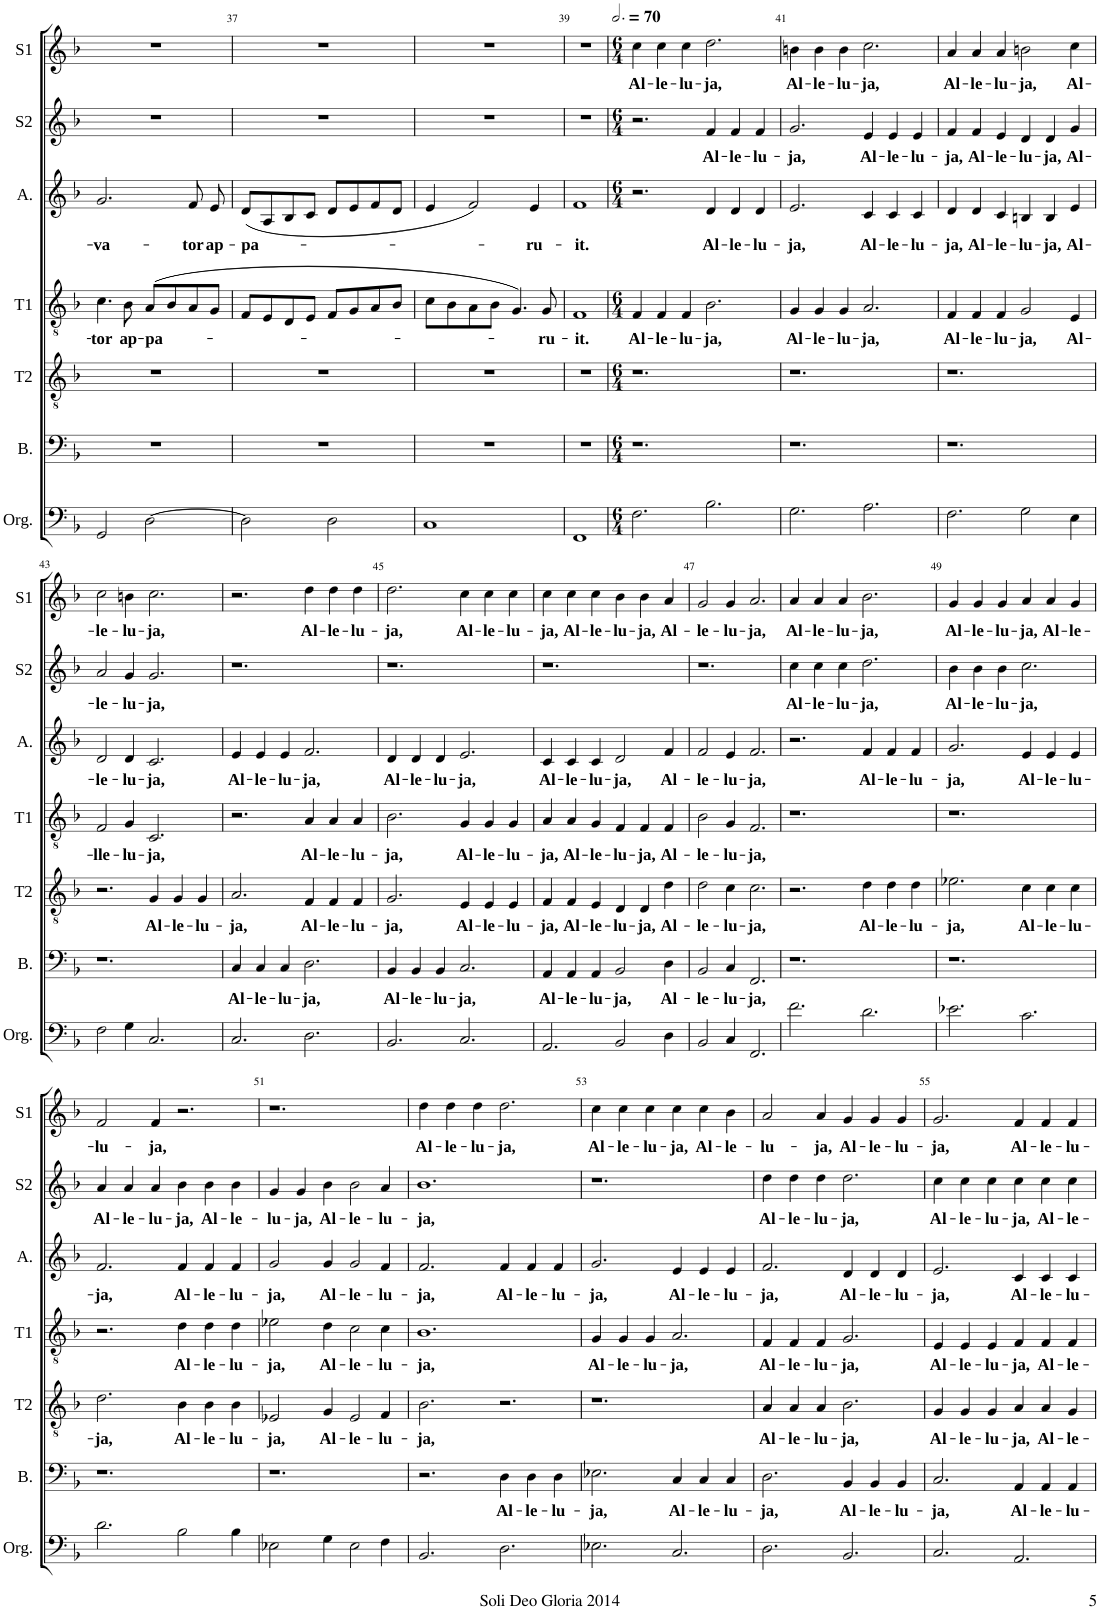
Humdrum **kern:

**kern	**kern	**text	**kern	**text	**kern	**text	**kern	**text	**kern	**text	**kern	**text
*part7	*part6	*part6	*part5	*part5	*part4	*part4	*part3	*part3	*part2	*part2	*part1	*part1
*staff7	*staff6	*staff6	*staff5	*staff5	*staff4	*staff4	*staff3	*staff3	*staff2	*staff2	*staff1	*staff1
*I"Organ	*I"Bass	*	*I"Tenor II	*	*I"Tenor I	*	*I"Alto	*	*I"Soprano II	*	*I"Soprano I	*
*I'Org.	*I'B.	*	*I'T2	*	*I'T1	*	*I'A.	*	*I'S2	*	*I'S1	*
!!LO:PB:g=z
*clefF4	*clefF4	*	*clefGv2	*	*clefGv2	*	*clefG2	*	*clefG2	*	*clefG2	*
*k[b-]	*k[b-]	*	*k[b-]	*	*k[b-]	*	*k[b-]	*	*k[b-]	*	*k[b-]	*
*M4/4	*M4/4	*	*M4/4	*	*M4/4	*	*M4/4	*	*M4/4	*	*M4/4	*
*met(c|)	*met(c|)	*	*met(c|)	*	*met(c|)	*	*met(c|)	*	*met(c|)	*	*met(c|)	*
=36	=36	=36	=36	=36	=36	=36	=36	=36	=36	=36	=36	=36
!	!	!	!	!	!	!LO:LY:b	!	!LO:LY:b	!	!	!	!
2GG/	1r	.	1r	.	4.c\	-tor	2.g/	-va-	1r	.	1r	.
!	!	!	!	!	!	!LO:LY:b	!	!	!	!	!	!
.	.	.	.	.	8B-\	ap-	.	.	.	.	.	.
!	!	!	!	!	!	!LO:LY:b	!	!	!	!	!	!
[2D\	.	.	.	.	(8A/L	-pa-	.	.	.	.	.	.
.	.	.	.	.	8B-/	.	.	.	.	.	.	.
!	!	!	!	!	!	!	!	!LO:LY:b	!	!	!	!
.	.	.	.	.	8A/	.	8f/	-tor	.	.	.	.
!	!	!	!	!	!	!	!	!LO:LY:b	!	!	!	!
.	.	.	.	.	8G/J	.	8e/	ap-	.	.	.	.
=37	=37	=37	=37	=37	=37	=37	=37	=37	=37	=37	=37	=37
!	!	!	!	!	!	!	!	!LO:LY:b	!	!	!	!
2D\]	1r	.	1r	.	8F/L	.	(8d/L	-pa-	1r	.	1r	.
.	.	.	.	.	8E/	.	8A/	.	.	.	.	.
.	.	.	.	.	8D/	.	8B-/	.	.	.	.	.
.	.	.	.	.	8E/J	.	8c/J	.	.	.	.	.
2D\	.	.	.	.	8F/L	.	8d/L	.	.	.	.	.
.	.	.	.	.	8G/	.	8e/	.	.	.	.	.
.	.	.	.	.	8A/	.	8f/	.	.	.	.	.
.	.	.	.	.	8B-/J	.	8d/J	.	.	.	.	.
=38	=38	=38	=38	=38	=38	=38	=38	=38	=38	=38	=38	=38
1C	1r	.	1r	.	8c\L	.	4e/	.	1r	.	1r	.
.	.	.	.	.	8B-\	.	.	.	.	.	.	.
.	.	.	.	.	8A\	.	2f/)	.	.	.	.	.
.	.	.	.	.	8B-\J	.	.	.	.	.	.	.
.	.	.	.	.	4.G/)	.	.	.	.	.	.	.
!	!	!	!	!	!	!	!	!LO:LY:b	!	!	!	!
.	.	.	.	.	.	.	4e/	-ru-	.	.	.	.
!	!	!	!	!	!	!LO:LY:b	!	!	!	!	!	!
.	.	.	.	.	8G/	-ru-	.	.	.	.	.	.
=39	=39	=39	=39	=39	=39	=39	=39	=39	=39	=39	=39	=39
!	!	!	!	!	!	!LO:LY:b	!	!LO:LY:b	!	!	!	!
1FF	1r	.	1r	.	1F	-it.	1f	-it.	1r	.	1r	.
=40	=40	=40	=40	=40	=40	=40	=40	=40	=40	=40	=40	=40
*M6/4	*M6/4	*	*M6/4	*	*M6/4	*	*M6/4	*	*M6/4	*	*M6/4	*
*	*	*	*	*	*	*	*	*	*	*	*MM210	*
!	!	!	!	!	!	!LO:LY:b	!	!	!	!	!	!LO:LY:b
2.F\	1.r	.	1.r	.	4F/	Al-	2.r	.	2.r	.	4cc\	Al-
!	!	!	!	!	!	!LO:LY:b	!	!	!	!	!	!LO:LY:b
.	.	.	.	.	4F/	-le-	.	.	.	.	4cc\	-le-
!	!	!	!	!	!	!LO:LY:b	!	!	!	!	!	!LO:LY:b
.	.	.	.	.	4F/	-lu-	.	.	.	.	4cc\	-lu-
!	!	!	!	!	!	!LO:LY:b	!	!LO:LY:b	!	!LO:LY:b	!	!LO:LY:b
2.B-\	.	.	.	.	2.B-\	-ja,	4d/	Al-	4f/	Al-	2.dd\	-ja,
!	!	!	!	!	!	!	!	!LO:LY:b	!	!LO:LY:b	!	!
.	.	.	.	.	.	.	4d/	-le-	4f/	-le-	.	.
!	!	!	!	!	!	!	!	!LO:LY:b	!	!LO:LY:b	!	!
.	.	.	.	.	.	.	4d/	-lu-	4f/	-lu-	.	.
=41	=41	=41	=41	=41	=41	=41	=41	=41	=41	=41	=41	=41
!	!	!	!	!	!	!LO:LY:b	!	!LO:LY:b	!	!LO:LY:b	!	!LO:LY:b
2.G\	1.r	.	1.r	.	4G/	Al-	2.e/	-ja,	2.g/	-ja,	4bn\	Al-
!	!	!	!	!	!	!LO:LY:b	!	!	!	!	!	!LO:LY:b
.	.	.	.	.	4G/	-le-	.	.	.	.	4b\	-le-
!	!	!	!	!	!	!LO:LY:b	!	!	!	!	!	!LO:LY:b
.	.	.	.	.	4G/	-lu-	.	.	.	.	4b\	-lu-
!	!	!	!	!	!	!LO:LY:b	!	!LO:LY:b	!	!LO:LY:b	!	!LO:LY:b
2.A\	.	.	.	.	2.A/	-ja,	4c/	Al-	4e/	Al-	2.cc\	-ja,
!	!	!	!	!	!	!	!	!LO:LY:b	!	!LO:LY:b	!	!
.	.	.	.	.	.	.	4c/	-le-	4e/	-le-	.	.
!	!	!	!	!	!	!	!	!LO:LY:b	!	!LO:LY:b	!	!
.	.	.	.	.	.	.	4c/	-lu-	4e/	-lu-	.	.
=42	=42	=42	=42	=42	=42	=42	=42	=42	=42	=42	=42	=42
!	!	!	!	!	!	!LO:LY:b	!	!LO:LY:b	!	!LO:LY:b	!	!LO:LY:b
2.F\	1.r	.	1.r	.	4F/	Al-	4d/	-ja,	4f/	-ja,	4a/	Al-
!	!	!	!	!	!	!LO:LY:b	!	!LO:LY:b	!	!LO:LY:b	!	!LO:LY:b
.	.	.	.	.	4F/	-le-	4d/	Al-	4f/	Al-	4a/	-le-
!	!	!	!	!	!	!LO:LY:b	!	!LO:LY:b	!	!LO:LY:b	!	!LO:LY:b
.	.	.	.	.	4F/	-lu-	4c/	-le-	4e/	-le-	4a/	-lu-
!	!	!	!	!	!	!LO:LY:b	!	!LO:LY:b	!	!LO:LY:b	!	!LO:LY:b
2G\	.	.	.	.	2G/	-ja,	4Bn/	-lu-	4d/	-lu-	2bn\	-ja,
!	!	!	!	!	!	!	!	!LO:LY:b	!	!LO:LY:b	!	!
.	.	.	.	.	.	.	4B/	-ja,	4d/	-ja,	.	.
!	!	!	!	!	!	!LO:LY:b	!	!LO:LY:b	!	!LO:LY:b	!	!LO:LY:b
4E\	.	.	.	.	4E/	Al-	4e/	Al-	4g/	Al-	4cc\	Al-
!!LO:LB:g=z
=43	=43	=43	=43	=43	=43	=43	=43	=43	=43	=43	=43	=43
!	!	!	!	!	!	!LO:LY:b	!	!LO:LY:b	!	!LO:LY:b	!	!LO:LY:b
2F\	1.r	.	2.r	.	2F/	-lle-	2d/	-le-	2a/	-le-	2cc\	-le-
!	!	!	!	!	!	!LO:LY:b	!	!LO:LY:b	!	!LO:LY:b	!	!LO:LY:b
4G\	.	.	.	.	4G/	-lu-	4d/	-lu-	4g/	-lu-	4bn\	-lu-
!	!	!	!	!LO:LY:b	!	!LO:LY:b	!	!LO:LY:b	!	!LO:LY:b	!	!LO:LY:b
2.C/	.	.	4G/	Al-	2.C/	-ja,	2.c/	-ja,	2.g/	-ja,	2.cc\	-ja,
!	!	!	!	!LO:LY:b	!	!	!	!	!	!	!	!
.	.	.	4G/	-le-	.	.	.	.	.	.	.	.
!	!	!	!	!LO:LY:b	!	!	!	!	!	!	!	!
.	.	.	4G/	-lu-	.	.	.	.	.	.	.	.
=44	=44	=44	=44	=44	=44	=44	=44	=44	=44	=44	=44	=44
!	!	!LO:LY:b	!	!LO:LY:b	!	!	!	!LO:LY:b	!	!	!	!
2.C/	4C/	Al-	2.A/	-ja,	2.r	.	4e/	Al-	1.r	.	2.r	.
!	!	!LO:LY:b	!	!	!	!	!	!LO:LY:b	!	!	!	!
.	4C/	-le-	.	.	.	.	4e/	-le-	.	.	.	.
!	!	!LO:LY:b	!	!	!	!	!	!LO:LY:b	!	!	!	!
.	4C/	-lu-	.	.	.	.	4e/	-lu-	.	.	.	.
!	!	!LO:LY:b	!	!LO:LY:b	!	!LO:LY:b	!	!LO:LY:b	!	!	!	!LO:LY:b
2.D\	2.D\	-ja,	4F/	Al-	4A/	Al-	2.f/	-ja,	.	.	4dd\	Al-
!	!	!	!	!LO:LY:b	!	!LO:LY:b	!	!	!	!	!	!LO:LY:b
.	.	.	4F/	-le-	4A/	-le-	.	.	.	.	4dd\	-le-
!	!	!	!	!LO:LY:b	!	!LO:LY:b	!	!	!	!	!	!LO:LY:b
.	.	.	4F/	-lu-	4A/	-lu-	.	.	.	.	4dd\	-lu-
=45	=45	=45	=45	=45	=45	=45	=45	=45	=45	=45	=45	=45
!	!	!LO:LY:b	!	!LO:LY:b	!	!LO:LY:b	!	!LO:LY:b	!	!	!	!LO:LY:b
2.BB-/	4BB-/	Al-	2.G/	-ja,	2.B-\	-ja,	4d/	Al-	1.r	.	2.dd\	-ja,
!	!	!LO:LY:b	!	!	!	!	!	!LO:LY:b	!	!	!	!
.	4BB-/	-le-	.	.	.	.	4d/	-le-	.	.	.	.
!	!	!LO:LY:b	!	!	!	!	!	!LO:LY:b	!	!	!	!
.	4BB-/	-lu-	.	.	.	.	4d/	-lu-	.	.	.	.
!	!	!LO:LY:b	!	!LO:LY:b	!	!LO:LY:b	!	!LO:LY:b	!	!	!	!LO:LY:b
2.C/	2.C/	-ja,	4E/	Al-	4G/	Al-	2.e/	-ja,	.	.	4cc\	Al-
!	!	!	!	!LO:LY:b	!	!LO:LY:b	!	!	!	!	!	!LO:LY:b
.	.	.	4E/	-le-	4G/	-le-	.	.	.	.	4cc\	-le-
!	!	!	!	!LO:LY:b	!	!LO:LY:b	!	!	!	!	!	!LO:LY:b
.	.	.	4E/	-lu-	4G/	-lu-	.	.	.	.	4cc\	-lu-
=46	=46	=46	=46	=46	=46	=46	=46	=46	=46	=46	=46	=46
!	!	!LO:LY:b	!	!LO:LY:b	!	!LO:LY:b	!	!LO:LY:b	!	!	!	!LO:LY:b
2.AA/	4AA/	Al-	4F/	-ja,	4A/	-ja,	4c/	Al-	1.r	.	4cc\	-ja,
!	!	!LO:LY:b	!	!LO:LY:b	!	!LO:LY:b	!	!LO:LY:b	!	!	!	!LO:LY:b
.	4AA/	-le-	4F/	Al-	4A/	Al-	4c/	-le-	.	.	4cc\	Al-
!	!	!LO:LY:b	!	!LO:LY:b	!	!LO:LY:b	!	!LO:LY:b	!	!	!	!LO:LY:b
.	4AA/	-lu-	4E/	-le-	4G/	-le-	4c/	-lu-	.	.	4cc\	-le-
!	!	!LO:LY:b	!	!LO:LY:b	!	!LO:LY:b	!	!LO:LY:b	!	!	!	!LO:LY:b
2BB-/	2BB-/	-ja,	4D/	-lu-	4F/	-lu-	2d/	-ja,	.	.	4b-\	-lu-
!	!	!	!	!LO:LY:b	!	!LO:LY:b	!	!	!	!	!	!LO:LY:b
.	.	.	4D/	-ja,	4F/	-ja,	.	.	.	.	4b-\	-ja,
!	!	!LO:LY:b	!	!LO:LY:b	!	!LO:LY:b	!	!LO:LY:b	!	!	!	!LO:LY:b
4D\	4D\	Al-	4d\	Al-	4F/	Al-	4f/	Al-	.	.	4a/	Al-
=47	=47	=47	=47	=47	=47	=47	=47	=47	=47	=47	=47	=47
!	!	!LO:LY:b	!	!LO:LY:b	!	!LO:LY:b	!	!LO:LY:b	!	!	!	!LO:LY:b
2BB-/	2BB-/	-le-	2d\	-le-	2B-\	-le-	2f/	-le-	1.r	.	2g/	-le-
!	!	!LO:LY:b	!	!LO:LY:b	!	!LO:LY:b	!	!LO:LY:b	!	!	!	!LO:LY:b
4C/	4C/	-lu-	4c\	-lu-	4G/	-lu-	4e/	-lu-	.	.	4g/	-lu-
!	!	!LO:LY:b	!	!LO:LY:b	!	!LO:LY:b	!	!LO:LY:b	!	!	!	!LO:LY:b
2.FF/	2.FF/	-ja,	2.c\	-ja,	2.F/	-ja,	2.f/	-ja,	.	.	2.a/	-ja,
=48	=48	=48	=48	=48	=48	=48	=48	=48	=48	=48	=48	=48
!	!	!	!	!	!	!	!	!	!	!LO:LY:b	!	!LO:LY:b
2.f\	1.r	.	2.r	.	1.r	.	2.r	.	4cc\	Al-	4a/	Al-
!	!	!	!	!	!	!	!	!	!	!LO:LY:b	!	!LO:LY:b
.	.	.	.	.	.	.	.	.	4cc\	-le-	4a/	-le-
!	!	!	!	!	!	!	!	!	!	!LO:LY:b	!	!LO:LY:b
.	.	.	.	.	.	.	.	.	4cc\	-lu-	4a/	-lu-
!	!	!	!	!LO:LY:b	!	!	!	!LO:LY:b	!	!LO:LY:b	!	!LO:LY:b
2.d\	.	.	4d\	Al-	.	.	4f/	Al-	2.dd\	-ja,	2.b-\	-ja,
!	!	!	!	!LO:LY:b	!	!	!	!LO:LY:b	!	!	!	!
.	.	.	4d\	-le-	.	.	4f/	-le-	.	.	.	.
!	!	!	!	!LO:LY:b	!	!	!	!LO:LY:b	!	!	!	!
.	.	.	4d\	-lu-	.	.	4f/	-lu-	.	.	.	.
=49	=49	=49	=49	=49	=49	=49	=49	=49	=49	=49	=49	=49
!	!	!	!	!LO:LY:b	!	!	!	!LO:LY:b	!	!LO:LY:b	!	!LO:LY:b
2.e-X\	1.r	.	2.e-X\	-ja,	1.r	.	2.g/	-ja,	4b-\	Al-	4g/	Al-
!	!	!	!	!	!	!	!	!	!	!LO:LY:b	!	!LO:LY:b
.	.	.	.	.	.	.	.	.	4b-\	-le-	4g/	-le-
!	!	!	!	!	!	!	!	!	!	!LO:LY:b	!	!LO:LY:b
.	.	.	.	.	.	.	.	.	4b-\	-lu-	4g/	-lu-
!	!	!	!	!LO:LY:b	!	!	!	!LO:LY:b	!	!LO:LY:b	!	!LO:LY:b
2.c\	.	.	4c\	Al-	.	.	4e/	Al-	2.cc\	-ja,	4a/	-ja,
!	!	!	!	!LO:LY:b	!	!	!	!LO:LY:b	!	!	!	!LO:LY:b
.	.	.	4c\	-le-	.	.	4e/	-le-	.	.	4a/	Al-
!	!	!	!	!LO:LY:b	!	!	!	!LO:LY:b	!	!	!	!LO:LY:b
.	.	.	4c\	-lu-	.	.	4e/	-lu-	.	.	4g/	-le-
!!LO:LB:g=z
=50	=50	=50	=50	=50	=50	=50	=50	=50	=50	=50	=50	=50
!	!	!	!	!LO:LY:b	!	!	!	!LO:LY:b	!	!LO:LY:b	!	!LO:LY:b
2.d\	1.r	.	2.d\	-ja,	2.r	.	2.f/	-ja,	4a/	Al-	2f/	-lu-
!	!	!	!	!	!	!	!	!	!	!LO:LY:b	!	!
.	.	.	.	.	.	.	.	.	4a/	-le-	.	.
!	!	!	!	!	!	!	!	!	!	!LO:LY:b	!	!LO:LY:b
.	.	.	.	.	.	.	.	.	4a/	-lu-	4f/	-ja,
!	!	!	!	!LO:LY:b	!	!LO:LY:b	!	!LO:LY:b	!	!LO:LY:b	!	!
2B-\	.	.	4B-\	Al-	4d\	Al-	4f/	Al-	4b-\	-ja,	2.r	.
!	!	!	!	!LO:LY:b	!	!LO:LY:b	!	!LO:LY:b	!	!LO:LY:b	!	!
.	.	.	4B-\	-le-	4d\	-le-	4f/	-le-	4b-\	Al-	.	.
!	!	!	!	!LO:LY:b	!	!LO:LY:b	!	!LO:LY:b	!	!LO:LY:b	!	!
4B-\	.	.	4B-\	-lu-	4d\	-lu-	4f/	-lu-	4b-\	-le-	.	.
=51	=51	=51	=51	=51	=51	=51	=51	=51	=51	=51	=51	=51
!	!	!	!	!LO:LY:b	!	!LO:LY:b	!	!LO:LY:b	!	!LO:LY:b	!	!
2E-X\	1.r	.	2E-X/	-ja,	2e-X\	-ja,	2g/	-ja,	4g/	-lu-	1.r	.
!	!	!	!	!	!	!	!	!	!	!LO:LY:b	!	!
.	.	.	.	.	.	.	.	.	4g/	-ja,	.	.
!	!	!	!	!LO:LY:b	!	!LO:LY:b	!	!LO:LY:b	!	!LO:LY:b	!	!
4G\	.	.	4G/	Al-	4d\	Al-	4g/	Al-	4b-\	Al-	.	.
!	!	!	!	!LO:LY:b	!	!LO:LY:b	!	!LO:LY:b	!	!LO:LY:b	!	!
2E-\	.	.	2E-/	-le-	2c\	-le-	2g/	-le-	2b-\	-le-	.	.
!	!	!	!	!LO:LY:b	!	!LO:LY:b	!	!LO:LY:b	!	!LO:LY:b	!	!
4F\	.	.	4F/	-lu-	4c\	-lu-	4f/	-lu-	4a/	-lu-	.	.
=52	=52	=52	=52	=52	=52	=52	=52	=52	=52	=52	=52	=52
!	!	!	!	!LO:LY:b	!	!LO:LY:b	!	!LO:LY:b	!	!LO:LY:b	!	!LO:LY:b
2.BB-/	2.r	.	2.B-\	-ja,	1.B-	-ja,	2.f/	-ja,	1.b-	-ja,	4dd\	Al-
!	!	!	!	!	!	!	!	!	!	!	!	!LO:LY:b
.	.	.	.	.	.	.	.	.	.	.	4dd\	-le-
!	!	!	!	!	!	!	!	!	!	!	!	!LO:LY:b
.	.	.	.	.	.	.	.	.	.	.	4dd\	-lu-
!	!	!LO:LY:b	!	!	!	!	!	!LO:LY:b	!	!	!	!LO:LY:b
2.D\	4D\	Al-	2.r	.	.	.	4f/	Al-	.	.	2.dd\	-ja,
!	!	!LO:LY:b	!	!	!	!	!	!LO:LY:b	!	!	!	!
.	4D\	-le-	.	.	.	.	4f/	-le-	.	.	.	.
!	!	!LO:LY:b	!	!	!	!	!	!LO:LY:b	!	!	!	!
.	4D\	-lu-	.	.	.	.	4f/	-lu-	.	.	.	.
=53	=53	=53	=53	=53	=53	=53	=53	=53	=53	=53	=53	=53
!	!	!LO:LY:b	!	!	!	!LO:LY:b	!	!LO:LY:b	!	!	!	!LO:LY:b
2.E-X\	2.E-X\	-ja,	1.r	.	4G/	Al-	2.g/	-ja,	1.r	.	4cc\	Al-
!	!	!	!	!	!	!LO:LY:b	!	!	!	!	!	!LO:LY:b
.	.	.	.	.	4G/	-le-	.	.	.	.	4cc\	-le-
!	!	!	!	!	!	!LO:LY:b	!	!	!	!	!	!LO:LY:b
.	.	.	.	.	4G/	-lu-	.	.	.	.	4cc\	-lu-
!	!	!LO:LY:b	!	!	!	!LO:LY:b	!	!LO:LY:b	!	!	!	!LO:LY:b
2.C/	4C/	Al-	.	.	2.A/	-ja,	4e/	Al-	.	.	4cc\	-ja,
!	!	!LO:LY:b	!	!	!	!	!	!LO:LY:b	!	!	!	!LO:LY:b
.	4C/	-le-	.	.	.	.	4e/	-le-	.	.	4cc\	Al-
!	!	!LO:LY:b	!	!	!	!	!	!LO:LY:b	!	!	!	!LO:LY:b
.	4C/	-lu-	.	.	.	.	4e/	-lu-	.	.	4b-\	-le-
=54	=54	=54	=54	=54	=54	=54	=54	=54	=54	=54	=54	=54
!	!	!LO:LY:b	!	!LO:LY:b	!	!LO:LY:b	!	!LO:LY:b	!	!LO:LY:b	!	!LO:LY:b
2.D\	2.D\	-ja,	4A/	Al-	4F/	Al-	2.f/	-ja,	4dd\	Al-	2a/	-lu-
!	!	!	!	!LO:LY:b	!	!LO:LY:b	!	!	!	!LO:LY:b	!	!
.	.	.	4A/	-le-	4F/	-le-	.	.	4dd\	-le-	.	.
!	!	!	!	!LO:LY:b	!	!LO:LY:b	!	!	!	!LO:LY:b	!	!LO:LY:b
.	.	.	4A/	-lu-	4F/	-lu-	.	.	4dd\	-lu-	4a/	-ja,
!	!	!LO:LY:b	!	!LO:LY:b	!	!LO:LY:b	!	!LO:LY:b	!	!LO:LY:b	!	!LO:LY:b
2.BB-/	4BB-/	Al-	2.B-\	-ja,	2.G/	-ja,	4d/	Al-	2.dd\	-ja,	4g/	Al-
!	!	!LO:LY:b	!	!	!	!	!	!LO:LY:b	!	!	!	!LO:LY:b
.	4BB-/	-le-	.	.	.	.	4d/	-le-	.	.	4g/	-le-
!	!	!LO:LY:b	!	!	!	!	!	!LO:LY:b	!	!	!	!LO:LY:b
.	4BB-/	-lu-	.	.	.	.	4d/	-lu-	.	.	4g/	-lu-
=55	=55	=55	=55	=55	=55	=55	=55	=55	=55	=55	=55	=55
!	!	!LO:LY:b	!	!LO:LY:b	!	!LO:LY:b	!	!LO:LY:b	!	!LO:LY:b	!	!LO:LY:b
2.C/	2.C/	-ja,	4G/	Al-	4E/	Al-	2.e/	-ja,	4cc\	Al-	2.g/	-ja,
!	!	!	!	!LO:LY:b	!	!LO:LY:b	!	!	!	!LO:LY:b	!	!
.	.	.	4G/	-le-	4E/	-le-	.	.	4cc\	-le-	.	.
!	!	!	!	!LO:LY:b	!	!LO:LY:b	!	!	!	!LO:LY:b	!	!
.	.	.	4G/	-lu-	4E/	-lu-	.	.	4cc\	-lu-	.	.
!	!	!LO:LY:b	!	!LO:LY:b	!	!LO:LY:b	!	!LO:LY:b	!	!LO:LY:b	!	!LO:LY:b
2.AA/	4AA/	Al-	4A/	-ja,	4F/	-ja,	4c/	Al-	4cc\	-ja,	4f/	Al-
!	!	!LO:LY:b	!	!LO:LY:b	!	!LO:LY:b	!	!LO:LY:b	!	!LO:LY:b	!	!LO:LY:b
.	4AA/	-le-	4A/	Al-	4F/	Al-	4c/	-le-	4cc\	Al-	4f/	-le-
!	!	!LO:LY:b	!	!LO:LY:b	!	!LO:LY:b	!	!LO:LY:b	!	!LO:LY:b	!	!LO:LY:b
.	4AA/	-lu-	4G/	-le-	4F/	-le-	4c/	-lu-	4cc\	-le-	4f/	-lu-
=	=	=	=	=	=	=	=	=	=	=	=	=
*-	*-	*-	*-	*-	*-	*-	*-	*-	*-	*-	*-	*-
